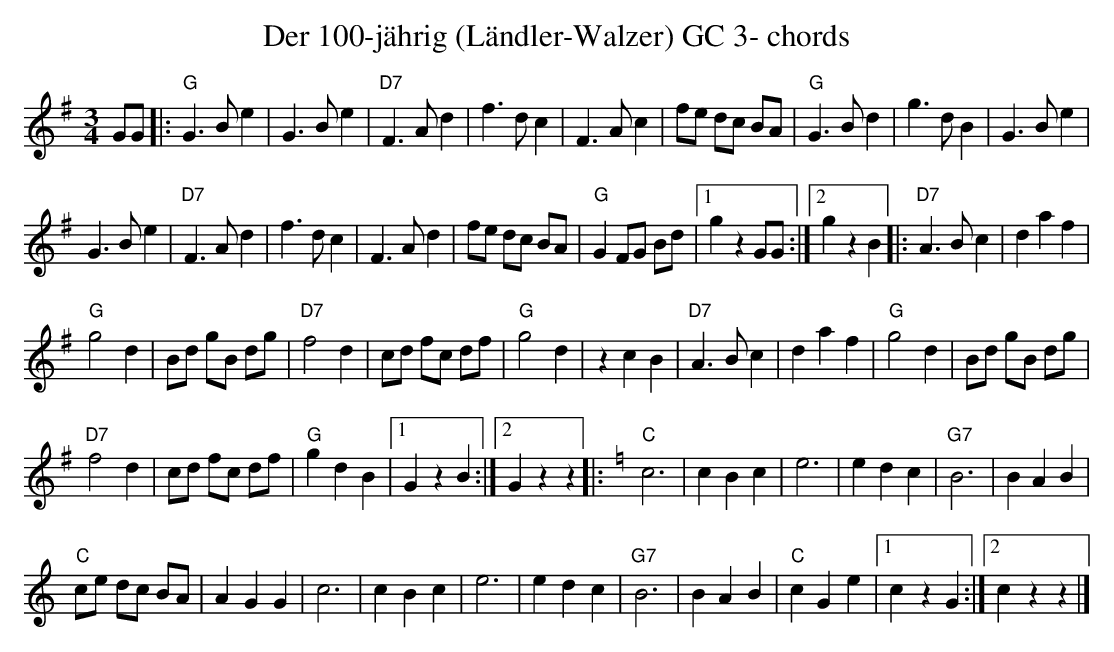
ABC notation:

X:1
T:Der 100-jährig (Ländler-Walzer) GC 3- chords
M:3/4
L:1/8
K:Gmaj%%MIDI gchordon
GG |: "G"G3B e2 | G3B e2 | "D7"F3A d2 | f3d c2 | F3A c2 | fe dc BA | "G"G3Bd2 | g3dB2 | G3Be2 |
G3Be2 | "D7"F3Ad2 | f3dc2 | F3Ad2 | fe dc BA | "G"G2 FG Bd |1 g2z2GG :|2 g2z2B2 |: "D7"A3B c2 | d2a2f2 |
"G"g4d2 | Bd gB dg | "D7"f4d2 | cd fc df | "G"g4d2 | z2c2B2 | "D7"A3Bc2 | d2a2f2 | "G"g4d2 | Bd gB dg |
"D7"f4d2 | cd fc df | "G"g2d2B2 |1 G2z2B2 :|2 G2z2z2 |: [K:Cmaj] [L:1/4] "C"c3 | cBc | e3 | edc | "G7"B3 | BAB |
"C"c/2e/2 d/2c/2 B/2A/2 | AGG | c3 | cBc | e3 | edc | "G7"B3 | BAB | "C"cGe |1 czG :|2 czz |]
